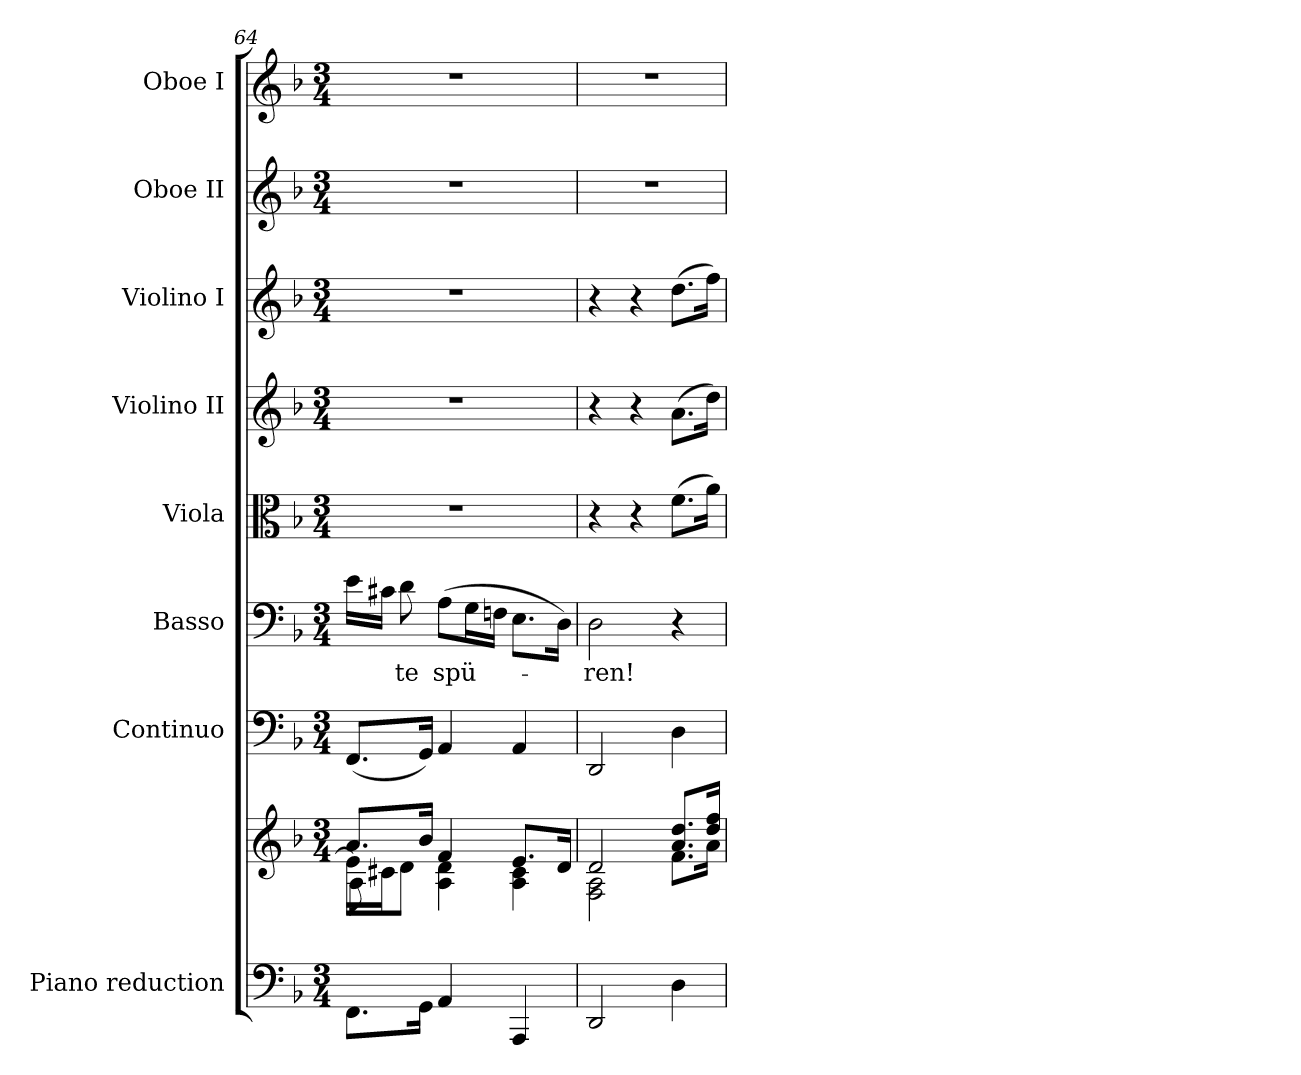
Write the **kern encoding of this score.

**kern	**kern	**kern	**kern	**text	**kern	**kern	**kern	**kern	**kern
*part8	*part8	*part7	*part6	*part6	*part5	*part4	*part3	*part2	*part1
*staff9	*staff8	*staff7	*staff6	*staff6	*staff5	*staff4	*staff3	*staff2	*staff1
*I"Piano reduction	*	*I"Continuo	*I"Basso	*	*I"Viola	*I"Violino II	*I"Violino I	*I"Oboe II	*I"Oboe I
*I'Pno	*	*	*	*	*	*	*	*I'Ob	*I'Ob
*clefF4	*clefG2	*clefF4	*clefF4	*	*clefC3	*clefG2	*clefG2	*clefG2	*clefG2
*k[b-]	*k[b-]	*k[b-]	*k[b-]	*	*k[b-]	*k[b-]	*k[b-]	*k[b-]	*k[b-]
*M3/4	*M3/4	*M3/4	*M3/4	*	*M3/4	*M3/4	*M3/4	*M3/4	*M3/4
=64	=64	=64	=64	=64	=64	=64	=64	=64	=64
*^	*^	*	*	*	*	*	*	*	*
*	*	*	*^	*	*	*	*	*	*	*	*
8ryy	8.FF\L	8.a/L	16e\LL]	8A\L	(<8.FF/L	16e\LL	.	2.r	2.r	2.r	2.r	2.r
.	.	.	16c#X\J	.	.	16c#X\JJ	.	.	.	.	.	.
!	!	!	!	!	!	!	!LO:LY:b	!	!	!	!	!
16G/L	.	.	8d\J	2ryy	.	8d\	-te	.	.	.	.	.
16F/JJ	16GG\Jk	16b-/Jk	.	.	16GG/Jk)	.	.	.	.	.	.	.
!	!	!	!	!	!	!	!LO:LY:b	!	!	!	!	!
4AA/	2ryy	4f/	4A\ 4d\	.	4AA/	(>8A\L	spü-	.	.	.	.	.
.	.	.	.	.	.	16G\L	.	.	.	.	.	.
.	.	.	.	.	.	16Fn\JJ	.	.	.	.	.	.
4AAA/	.	8.e/L	4A\ 4c#\	.	4AA/	8.E\L	.	.	.	.	.	.
.	.	.	.	8ryy	.	.	.	.	.	.	.	.
.	.	16d/Jk	.	.	.	16D\Jk)	.	.	.	.	.	.
*v	*v	*	*	*	*	*	*	*	*	*	*	*
*	*	*v	*v	*	*	*	*	*	*	*	*
=65	=65	=65	=65	=65	=65	=65	=65	=65	=65	=65
!	!	!	!	!	!LO:LY:b	!	!	!	!	!
2DD/	2d/	2F\ 2A\	2DD/	2D\	-ren!	4r	4r	4r	2.r	2.r
.	.	.	.	.	.	4r	4r	4r	.	.
4D\	8.a/ 8.dd/L	8.f\L	4D\	4r	.	(>8.f\L	(>8.a\L	(>8.dd\L	.	.
.	16dd/ 16ff/Jk	16a\Jk	.	.	.	16a\Jk)	16dd\Jk)	16ff\Jk)	.	.
*	*v	*v	*	*	*	*	*	*	*	*
=	=	=	=	=	=	=	=	=	=
*-	*-	*-	*-	*-	*-	*-	*-	*-	*-
